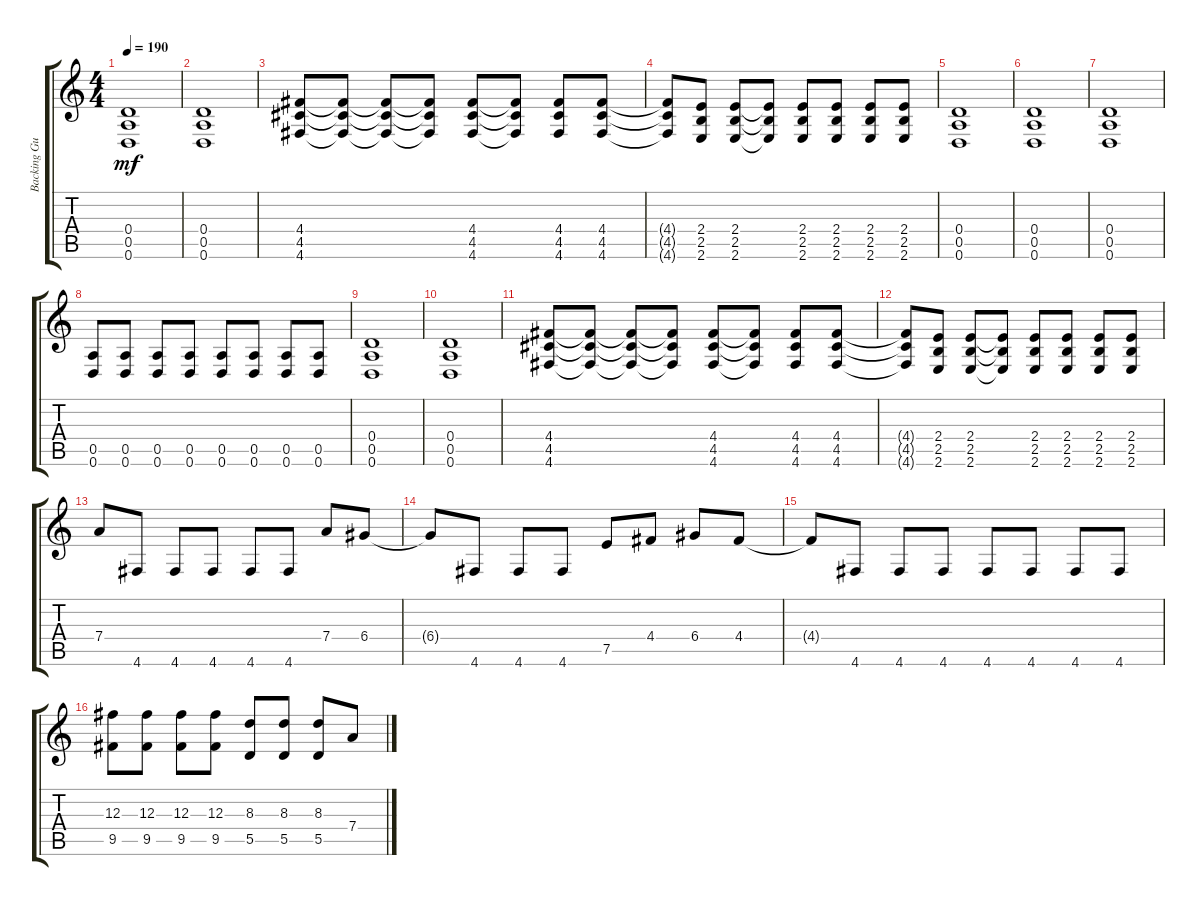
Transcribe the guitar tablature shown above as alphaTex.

\track ("Backing Guitar" "Backing Gu") {instrument distortionguitar}
\staff {score tabs}
\tuning (Gb4 Db4 Gb3 D3 A2 D2) {hide}
\ts (4 4)
\tempo 190
\clef g2
\ks c
(0.4 0.5 0.6).1{dy mf} |
(0.4 0.5 0.6).1 |
(4.4 4.5 4.6).8 (4.4{t} 4.5{t} 4.6{t}).8 (4.4{t} 4.5{t} 4.6{t}).8 (4.4{t} 4.5{t} 4.6{t}).8 (4.4 4.5 4.6).8 (4.4{t} 4.5{t} 4.6{t}).8 (4.4 4.5 4.6).8 (4.4 4.5 4.6).8 |
(4.4{t} 4.5{t} 4.6{t}).8 (2.4 2.5 2.6).8 (2.4 2.5 2.6).8 (2.4{t} 2.5{t} 2.6{t}).8 (2.4 2.5 2.6).8 (2.4 2.5 2.6).8 (2.4 2.5 2.6).8 (2.4 2.5 2.6).8 |
(0.4 0.5 0.6).1 |
(0.4 0.5 0.6).1 |
(0.4 0.5 0.6).1 |
(0.5 0.6).8 (0.5 0.6).8 (0.5 0.6).8 (0.5 0.6).8 (0.5 0.6).8 (0.5 0.6).8 (0.5 0.6).8 (0.5 0.6).8 |
(0.4 0.5 0.6).1 |
(0.4 0.5 0.6).1 |
(4.4 4.5 4.6).8 (4.4{t} 4.5{t} 4.6{t}).8 (4.4{t} 4.5{t} 4.6{t}).8 (4.4{t} 4.5{t} 4.6{t}).8 (4.4 4.5 4.6).8 (4.4{t} 4.5{t} 4.6{t}).8 (4.4 4.5 4.6).8 (4.4 4.5 4.6).8 |
(4.4{t} 4.5{t} 4.6{t}).8 (2.4 2.5 2.6).8 (2.4 2.5 2.6).8 (2.4{t} 2.5{t} 2.6{t}).8 (2.4 2.5 2.6).8 (2.4 2.5 2.6).8 (2.4 2.5 2.6).8 (2.4 2.5 2.6).8 |
7.4.8 4.6.8 4.6.8 4.6.8 4.6.8 4.6.8 7.4.8 6.4.8 |
6.4{t}.8 4.6.8 4.6.8 4.6.8 7.5.8 4.4.8 6.4.8 4.4.8 |
4.4{t}.8 4.6.8 4.6.8 4.6.8 4.6.8 4.6.8 4.6.8 4.6.8 |
(12.3 9.5).8 (12.3 9.5).8 (12.3 9.5).8 (12.3 9.5).8 (8.3 5.5).8 (8.3 5.5).8 (8.3 5.5).8 7.4.8
